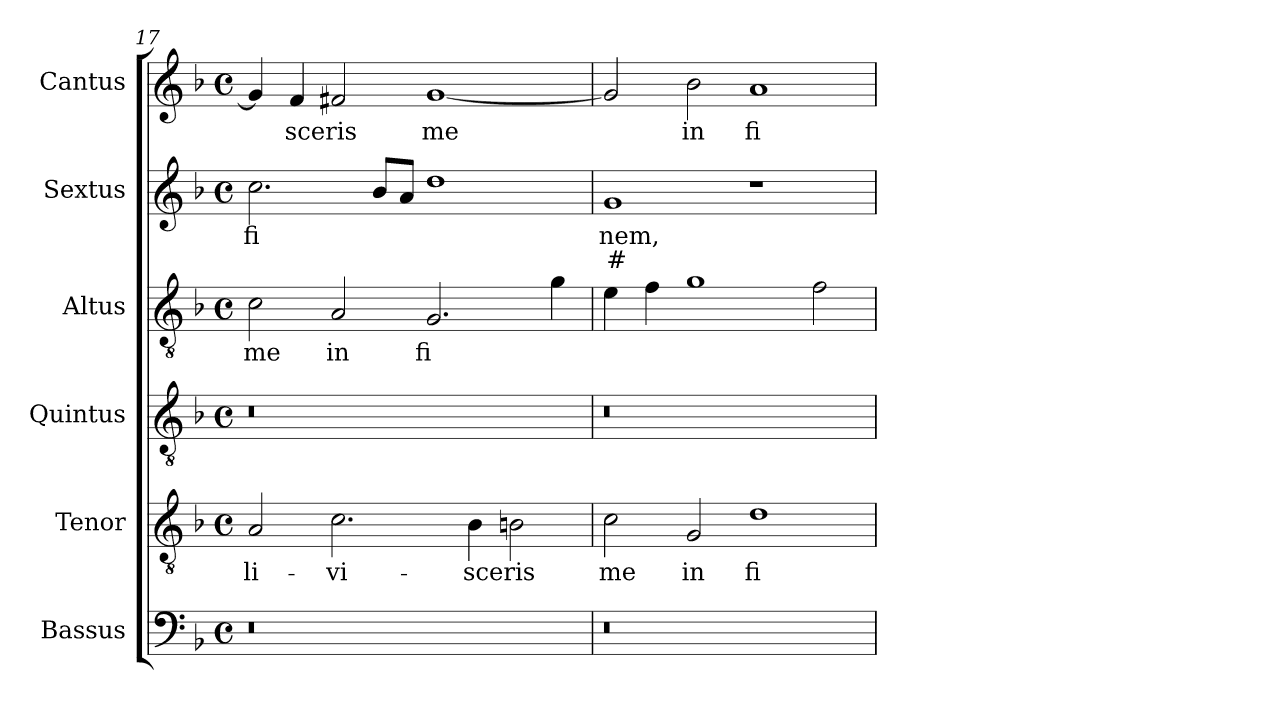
**kern	**kern	**text	**kern	**kern	**text	**kern	**text	**text	**kern	**text
*part6	*part5	*part5	*part4	*part3	*part3	*part2	*part2	*part2	*part1	*part1
*staff6	*staff5	*staff5	*staff4	*staff3	*staff3	*staff2	*staff2	*staff2	*staff1	*staff1
*I"Bassus	*I"Tenor	*	*I"Quintus	*I"Altus	*	*I"Sextus	*	*	*I"Cantus	*
*clefF4	*clefGv2	*	*clefGv2	*clefGv2	*	*clefG2	*	*	*clefG2	*
*k[b-]	*k[b-]	*	*k[b-]	*k[b-]	*	*k[b-]	*	*	*k[b-]	*
*F:	*F:	*	*F:	*F:	*	*F:	*	*	*F:	*
*M4/4	*M4/4	*	*M4/4	*M4/4	*	*M4/4	*	*	*M4/4	*
*met(c)	*met(c)	*	*met(c)	*met(c)	*	*met(c)	*	*	*met(c)	*
=17	=17	=17	=17	=17	=17	=17	=17	=17	=17	=17
!	!	!LO:LY:b:cj	!	!	!LO:LY:b:cj	!	!LO:LY:b:cj	!	!	!
0r	2A/	-li-	0r	2c\	me	2.cc\	fi	.	4g/]	.
!	!	!	!	!	!	!	!	!	!	!LO:LY:b:cj
.	.	.	.	.	.	.	.	.	4f/	-sceris
!	!	!LO:LY:b:cj	!	!	!LO:LY:b:cj	!	!	!	!	!
.	2.c\	-vi-	.	2A/	in	.	.	.	2f#X/	.
.	.	.	.	.	.	8b-/L	.	.	.	.
.	.	.	.	.	.	8a/J	.	.	.	.
!	!	!	!	!	!LO:LY:b:cj	!	!	!	!	!LO:LY:b:cj
.	.	.	.	2.G/	fi	1dd	.	.	[>1g	me
!	!	!LO:LY:b:cj	!	!	!	!	!	!	!	!
.	4B-\	-sceris	.	.	.	.	.	.	.	.
.	2Bn\	.	.	.	.	.	.	.	.	.
.	.	.	.	4g\	.	.	.	.	.	.
!!LO:PB:g=z
=18	=18	=18	=18	=18	=18	=18	=18	=18	=18	=18
!	!	!LO:LY:b:cj	!	!	!	!	!LO:LY:b:cj	!LO:LY:b	!	!
0r	2c\	me	0r	4e\	.	1g	nem,	#-	2g/]	.
.	.	.	.	4f\	.	.	.	.	.	.
!	!	!LO:LY:b:cj	!	!	!	!	!	!	!	!LO:LY:b:cj
.	2G/	in	.	1g	.	.	.	.	2b-\	in
!	!	!LO:LY:b:cj	!	!	!	!	!	!	!	!LO:LY:b:cj
.	1d	fi	.	.	.	1r	.	.	1a	fi-
.	.	.	.	2f\	.	.	.	.	.	.
=	=	=	=	=	=	=	=	=	=	=
*-	*-	*-	*-	*-	*-	*-	*-	*-	*-	*-
